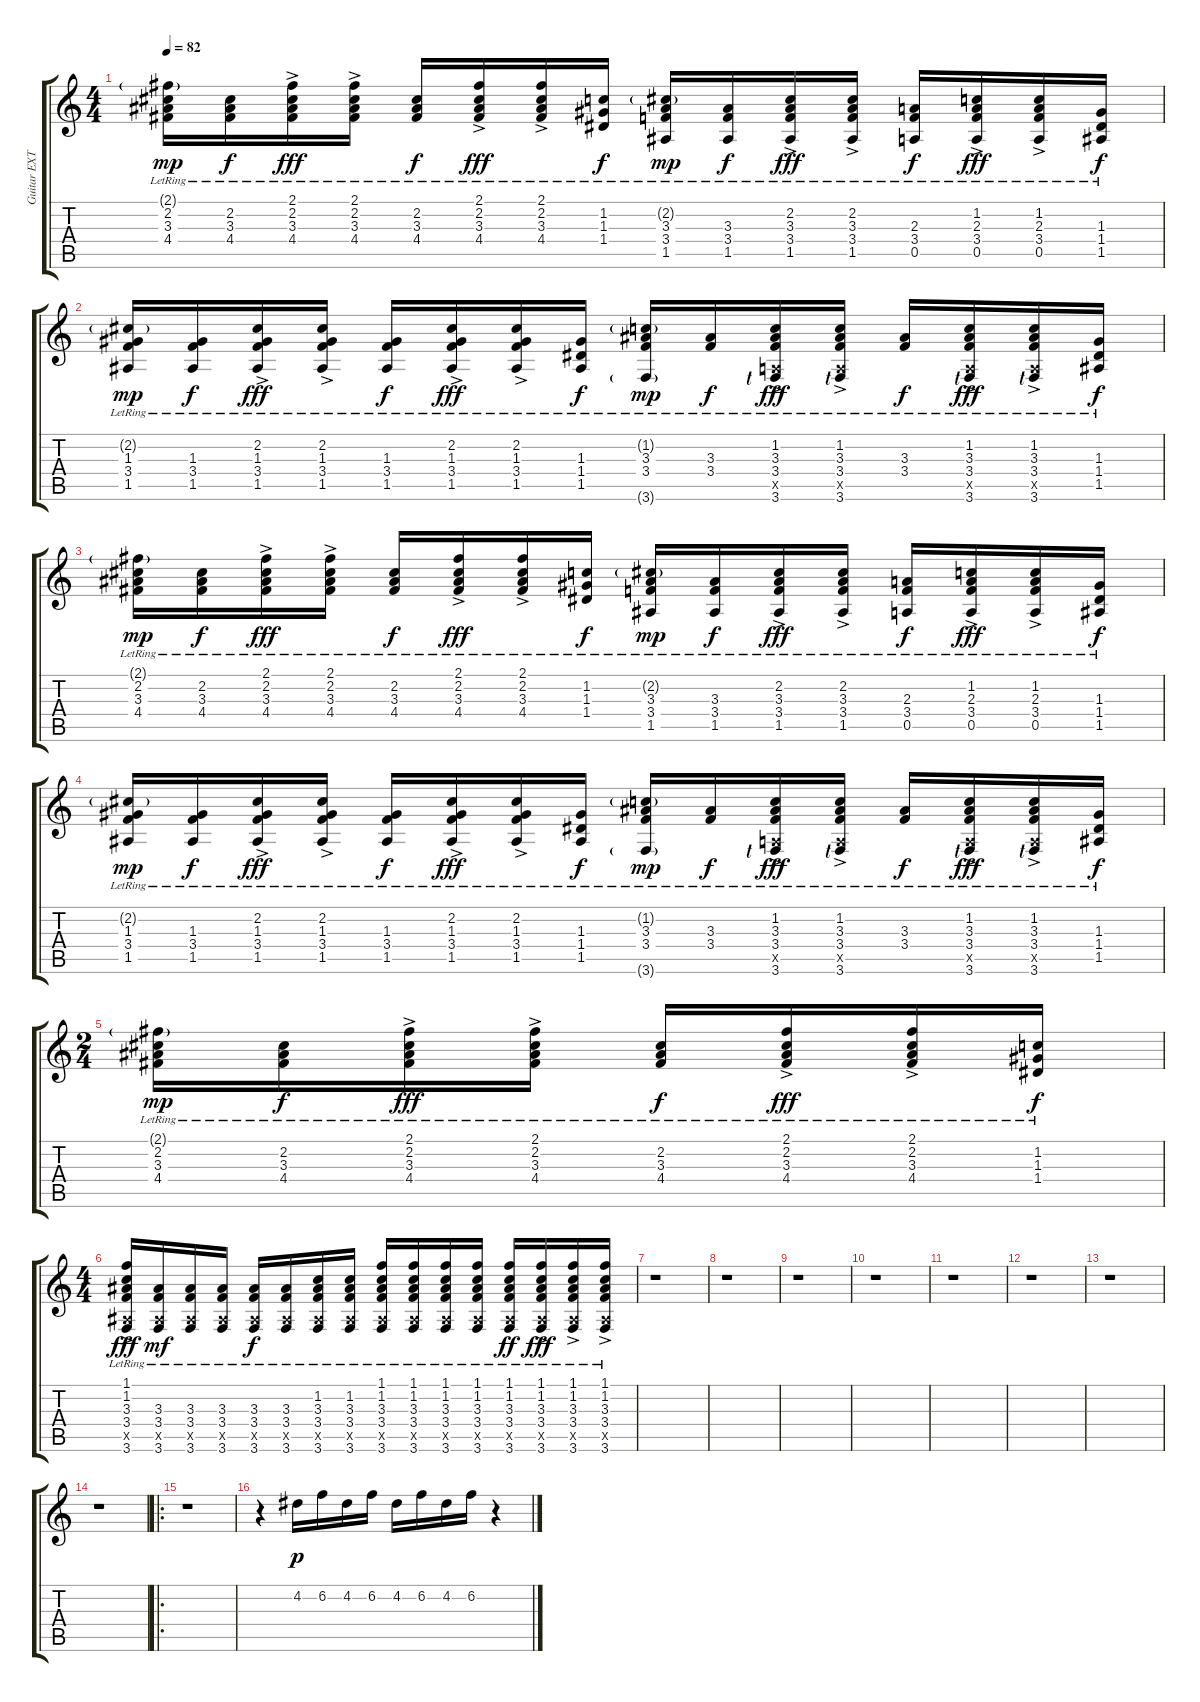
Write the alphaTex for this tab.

\track ("Guitar EXTENSION FOUR" "Guitar EXT") {instrument distortionguitar}
\staff {score tabs}
\tuning (E4 B3 G3 D3 A2 D2) {hide}
\ts (4 4)
\tempo 82
\clef g2
\ks c
(2.1{g lr} 2.2{lr} 3.3{lr} 4.4{lr}).16{dy mp} (2.2{lr} 3.3{lr} 4.4{lr}).16{dy f} (2.1{ac lr} 2.2{ac lr} 3.3{ac lr} 4.4{ac lr}).16{dy fff} (2.1{ac lr} 2.2{ac lr} 3.3{ac lr} 4.4{ac lr}).16 (2.2{lr} 3.3{lr} 4.4{lr}).16{dy f} (2.1{ac lr} 2.2{ac lr} 3.3{ac lr} 4.4{ac lr}).16{dy fff} (2.1{ac lr} 2.2{ac lr} 3.3{ac lr} 4.4{ac lr}).16 (1.2{lr} 1.3{lr} 1.4{lr}).16{dy f} (2.2{g lr} 3.3{lr} 3.4{lr} 1.5{lr}).16{dy mp} (3.3{lr} 3.4{lr} 1.5{lr}).16{dy f} (2.2{ac lr} 3.3{ac lr} 3.4{ac lr} 1.5{ac lr}).16{dy fff} (2.2{ac lr} 3.3{ac lr} 3.4{ac lr} 1.5{ac lr}).16 (2.3{lr} 3.4{lr} 0.5).16{dy f} (1.2{ac lr} 2.3{ac lr} 3.4{ac lr} 0.5{ac}).16{dy fff} (1.2{ac lr} 2.3{ac lr} 3.4{ac lr} 0.5{ac}).16 (1.3{lr} 1.4{lr} 1.5{lr}).16{dy f} |
(2.2{g lr} 1.3{lr} 3.4{lr} 1.5{lr}).16{dy mp volume 10 balance 16 instrument acousticguitarsteel} (1.3{lr} 3.4{lr} 1.5{lr}).16{dy f} (2.2{ac lr} 1.3{ac lr} 3.4{ac lr} 1.5{ac lr}).16{dy fff} (2.2{ac lr} 1.3{ac lr} 3.4{ac lr} 1.5{ac lr}).16 (1.3{lr} 3.4{lr} 1.5{lr}).16{dy f} (2.2{ac lr} 1.3{ac lr} 3.4{ac lr} 1.5{ac lr}).16{dy fff} (2.2{ac lr} 1.3{ac lr} 3.4{ac lr} 1.5{ac lr}).16 (1.3{lr} 1.4{lr} 1.5{lr}).16{dy f} (1.2{g lr} 3.3{lr} 3.4{lr} 3.6{g lr}).16{dy mp} (3.3{lr} 3.4{lr}).16{dy f} (1.2{ac lr} 3.3{ac lr} 3.4{ac lr} 0.5{ac x} 3.6{ac lr lf 1}).16{dy fff} (1.2{ac lr} 3.3{ac lr} 3.4{ac lr} 0.5{ac x} 3.6{ac lr lf 1}).16 (3.3{lr} 3.4{lr}).16{dy f} (1.2{ac lr} 3.3{ac lr} 3.4{ac lr} 0.5{ac x} 3.6{ac lr lf 1}).16{dy fff} (1.2{ac lr} 3.3{ac lr} 3.4{ac lr} 0.5{ac x} 3.6{ac lr lf 1}).16 (1.3{lr} 1.4{lr} 1.5{lr}).16{dy f} |
(2.1{g lr} 2.2{lr} 3.3{lr} 4.4{lr}).16{dy mp} (2.2{lr} 3.3{lr} 4.4{lr}).16{dy f} (2.1{ac lr} 2.2{ac lr} 3.3{ac lr} 4.4{ac lr}).16{dy fff} (2.1{ac lr} 2.2{ac lr} 3.3{ac lr} 4.4{ac lr}).16 (2.2{lr} 3.3{lr} 4.4{lr}).16{dy f} (2.1{ac lr} 2.2{ac lr} 3.3{ac lr} 4.4{ac lr}).16{dy fff} (2.1{ac lr} 2.2{ac lr} 3.3{ac lr} 4.4{ac lr}).16 (1.2{lr} 1.3{lr} 1.4{lr}).16{dy f} (2.2{g lr} 3.3{lr} 3.4{lr} 1.5{lr}).16{dy mp} (3.3{lr} 3.4{lr} 1.5{lr}).16{dy f} (2.2{ac lr} 3.3{ac lr} 3.4{ac lr} 1.5{ac lr}).16{dy fff} (2.2{ac lr} 3.3{ac lr} 3.4{ac lr} 1.5{ac lr}).16 (2.3{lr} 3.4{lr} 0.5).16{dy f} (1.2{ac lr} 2.3{ac lr} 3.4{ac lr} 0.5{ac}).16{dy fff} (1.2{ac lr} 2.3{ac lr} 3.4{ac lr} 0.5{ac}).16 (1.3{lr} 1.4{lr} 1.5{lr}).16{dy f} |
(2.2{g lr} 1.3{lr} 3.4{lr} 1.5{lr}).16{dy mp} (1.3{lr} 3.4{lr} 1.5{lr}).16{dy f} (2.2{ac lr} 1.3{ac lr} 3.4{ac lr} 1.5{ac lr}).16{dy fff} (2.2{ac lr} 1.3{ac lr} 3.4{ac lr} 1.5{ac lr}).16 (1.3{lr} 3.4{lr} 1.5{lr}).16{dy f} (2.2{ac lr} 1.3{ac lr} 3.4{ac lr} 1.5{ac lr}).16{dy fff} (2.2{ac lr} 1.3{ac lr} 3.4{ac lr} 1.5{ac lr}).16 (1.3{lr} 1.4{lr} 1.5{lr}).16{dy f} (1.2{g lr} 3.3{lr} 3.4{lr} 3.6{g lr}).16{dy mp} (3.3{lr} 3.4{lr}).16{dy f} (1.2{ac lr} 3.3{ac lr} 3.4{ac lr} 0.5{ac x} 3.6{ac lr lf 1}).16{dy fff} (1.2{ac lr} 3.3{ac lr} 3.4{ac lr} 0.5{ac x} 3.6{ac lr lf 1}).16 (3.3{lr} 3.4{lr}).16{dy f} (1.2{ac lr} 3.3{ac lr} 3.4{ac lr} 0.5{ac x} 3.6{ac lr lf 1}).16{dy fff} (1.2{ac lr} 3.3{ac lr} 3.4{ac lr} 0.5{ac x} 3.6{ac lr lf 1}).16 (1.3{lr} 1.4{lr} 1.5{lr}).16{dy f} |
\ts (2 4)
(2.1{g lr} 2.2{lr} 3.3{lr} 4.4{lr}).16{dy mp} (2.2{lr} 3.3{lr} 4.4{lr}).16{dy f} (2.1{ac lr} 2.2{ac lr} 3.3{ac lr} 4.4{ac lr}).16{dy fff} (2.1{ac lr} 2.2{ac lr} 3.3{ac lr} 4.4{ac lr}).16 (2.2{lr} 3.3{lr} 4.4{lr}).16{dy f} (2.1{ac lr} 2.2{ac lr} 3.3{ac lr} 4.4{ac lr}).16{dy fff} (2.1{ac lr} 2.2{ac lr} 3.3{ac lr} 4.4{ac lr}).16 (1.2{lr} 1.3{lr} 1.4{lr}).16{dy f} |
\ts (4 4)
(1.1{ac lr} 1.2{ac lr} 3.3{ac lr} 3.4{ac lr} 1.5{ac x} 3.6{ac}).16{dy fff} (3.3{lr} 3.4{lr} 1.5{x} 3.6{lr}).16{dy mf} (3.3{lr} 3.4{lr} 1.5{x} 3.6{lr}).16 (3.3{lr} 3.4{lr} 1.5{x} 3.6{lr}).16 (3.3{lr} 3.4{lr} 1.5{x} 3.6{lr}).16{dy f} (3.3{lr} 3.4{lr} 1.5{x} 3.6{lr}).16 (1.2{lr} 3.3{lr} 3.4{lr} 1.5{x} 3.6{lr}).16 (1.2{lr} 3.3{lr} 3.4{lr} 1.5{x} 3.6{lr}).16 (1.1{lr} 1.2{lr} 3.3{lr} 3.4{lr} 1.5{x} 3.6{lr}).16 (1.1{lr} 1.2{lr} 3.3{lr} 3.4{lr} 1.5{x} 3.6{lr}).16 (1.1{lr} 1.2{lr} 3.3{lr} 3.4{lr} 1.5{x} 3.6{lr}).16 (1.1{lr} 1.2{lr} 3.3{lr} 3.4{lr} 1.5{x} 3.6{lr}).16 (1.1{lr} 1.2{lr} 3.3{lr} 3.4{lr} 1.5{x} 3.6{lr}).16{dy ff} (1.1{ac lr} 1.2{ac lr} 3.3{ac lr} 3.4{ac lr} 1.5{ac x} 3.6{ac lr}).16{dy fff} (1.1{ac lr} 1.2{ac lr} 3.3{ac lr} 3.4{ac lr} 1.5{ac x} 3.6{ac lr}).16 (1.1{ac lr} 1.2{ac lr} 3.3{ac lr} 3.4{ac lr} 1.5{ac x} 3.6{ac lr}).16 |
r.1 |
r.1 |
r.1 |
r.1 |
r.1 |
r.1 |
r.1 |
r.1 |
\ro
r.1{volume 16 balance 8 instrument distortionguitar} |
r.4 4.2.16{dy p} 6.2.16 4.2.16 6.2.16 4.2.16 6.2.16 4.2.16 6.2.16 r.4
